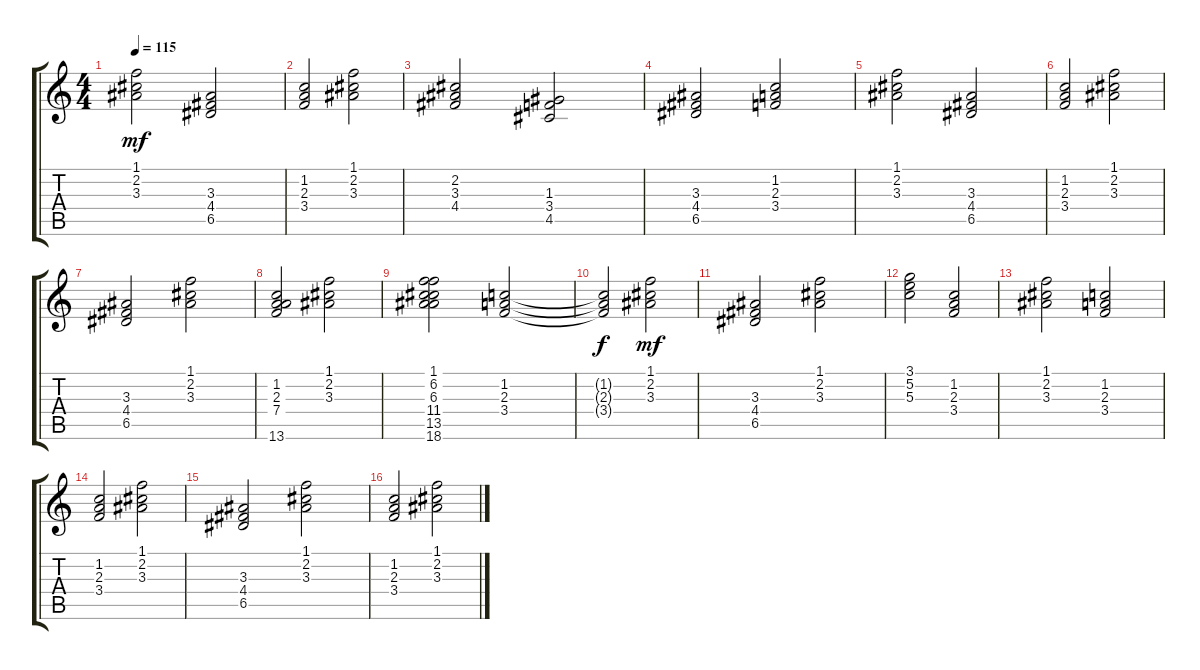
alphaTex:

\track "" {instrument acousticguitarsteel}
\staff {score tabs}
\tuning (E4 B3 G3 D3 A2 E2) {hide}
\ts (4 4)
\tempo 115
\clef g2
\ks c
(1.1 2.2 3.3).2{dy mf} (3.3 4.4 6.5).2 |
(1.2 2.3 3.4).2 (1.1 2.2 3.3).2 |
(2.2 3.3 4.4).2 (1.3 3.4 4.5).2 |
(3.3 4.4 6.5).2 (1.2 2.3 3.4).2 |
(1.1 2.2 3.3).2 (3.3 4.4 6.5).2 |
(1.2 2.3 3.4).2 (1.1 2.2 3.3).2 |
(3.3 4.4 6.5).2 (1.1 2.2 3.3).2 |
(1.2 2.3 7.4 13.6).2 (1.1 2.2 3.3).2 |
(1.1 6.2 6.3 11.4 13.5 18.6).2 (1.2 2.3 3.4).2 |
(1.2{t} 2.3{t} 3.4{t}).2{dy f} (1.1 2.2 3.3).2{dy mf} |
(3.3 4.4 6.5).2 (1.1 2.2 3.3).2 |
(3.1 5.2 5.3).2 (1.2 2.3 3.4).2 |
(1.1 2.2 3.3).2 (1.2 2.3 3.4).2 |
(1.2 2.3 3.4).2 (1.1 2.2 3.3).2 |
(3.3 4.4 6.5).2 (1.1 2.2 3.3).2 |
(1.2 2.3 3.4).2 (1.1 2.2 3.3).2
